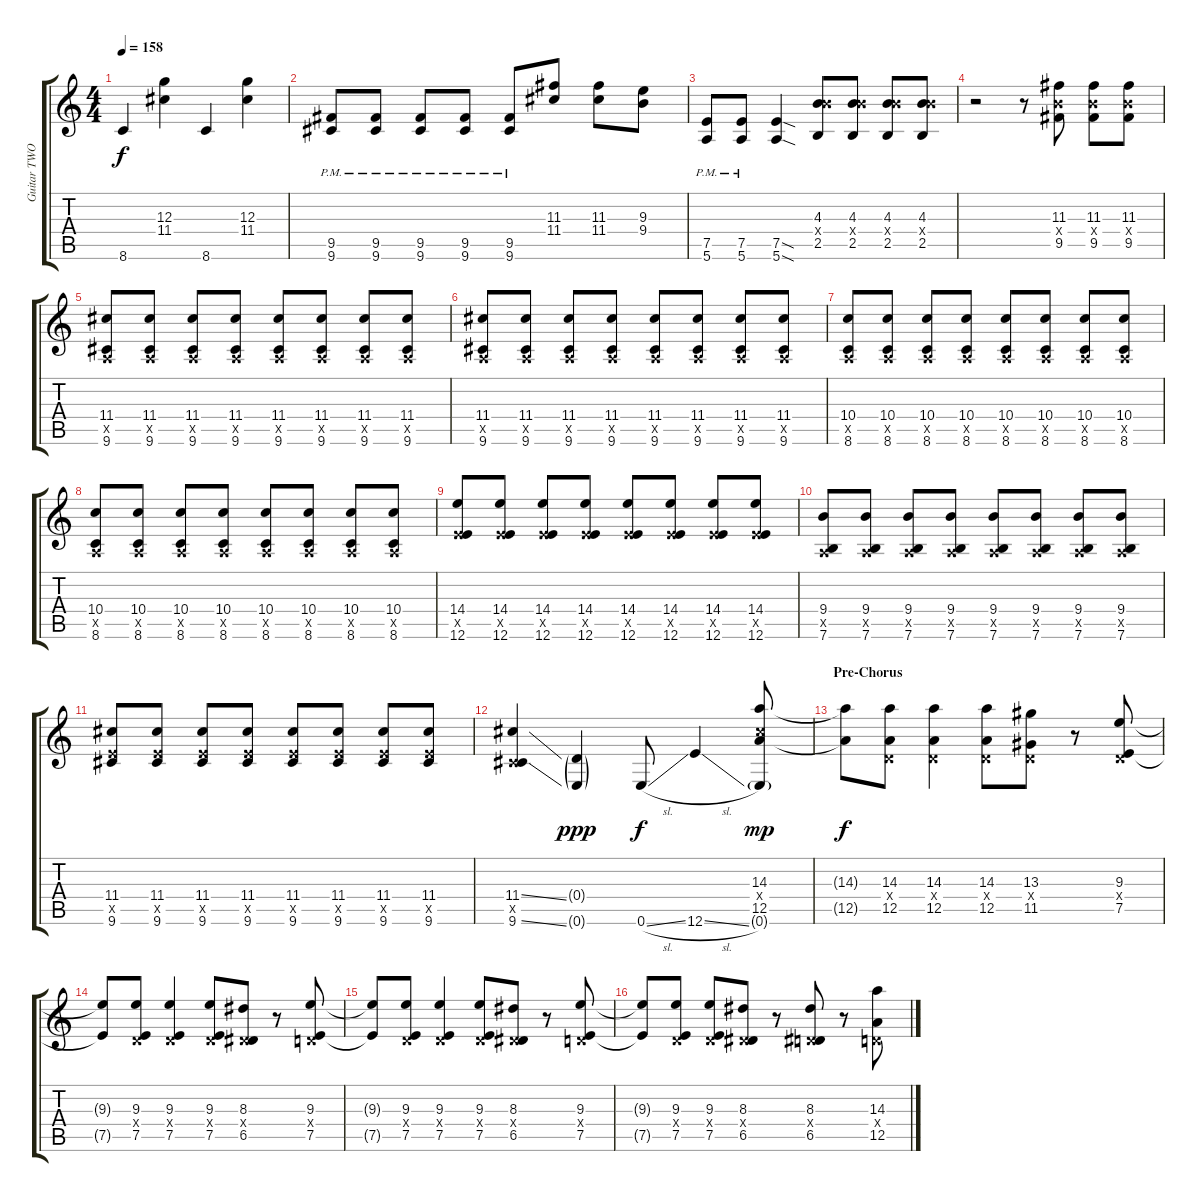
\track ("Guitar TWO" "Guitar TWO") {instrument distortionguitar}
\staff {score tabs}
\tuning (E4 B3 G3 D3 A2 E2) {hide}
\ts (4 4)
\tempo 158
\clef g2
\ks c
8.6.4{dy f} (12.3 11.4).4 8.6.4 (12.3 11.4).4 |
(9.5{pm} 9.6{pm}).8 (9.5{pm} 9.6{pm}).8 (9.5{pm} 9.6{pm}).8 (9.5{pm} 9.6{pm}).8 (9.5{pm} 9.6{pm}).8 (11.3 11.4).8 (11.3 11.4).8 (9.3 9.4).8 |
(7.5{pm} 5.6{pm}).8 (7.5{pm} 5.6{pm}).8 (7.5{sod} 5.6{sod}).4 (4.3 9.4{x} 2.5).8 (4.3 9.4{x} 2.5).8 (4.3 9.4{x} 2.5).8 (4.3 9.4{x} 2.5).8 |
r.2 r.8 (11.3 9.4{x} 9.5).8 (11.3 9.4{x} 9.5).8 (11.3 9.4{x} 9.5).8 |
(11.4 0.5{x} 9.6).8 (11.4 0.5{x} 9.6).8 (11.4 0.5{x} 9.6).8 (11.4 0.5{x} 9.6).8 (11.4 0.5{x} 9.6).8 (11.4 0.5{x} 9.6).8 (11.4 0.5{x} 9.6).8 (11.4 0.5{x} 9.6).8 |
(11.4 0.5{x} 9.6).8 (11.4 0.5{x} 9.6).8 (11.4 0.5{x} 9.6).8 (11.4 0.5{x} 9.6).8 (11.4 0.5{x} 9.6).8 (11.4 0.5{x} 9.6).8 (11.4 0.5{x} 9.6).8 (11.4 0.5{x} 9.6).8 |
(10.4 0.5{x} 8.6).8 (10.4 0.5{x} 8.6).8 (10.4 0.5{x} 8.6).8 (10.4 0.5{x} 8.6).8 (10.4 0.5{x} 8.6).8 (10.4 0.5{x} 8.6).8 (10.4 0.5{x} 8.6).8 (10.4 0.5{x} 8.6).8 |
(10.4 0.5{x} 8.6).8 (10.4 0.5{x} 8.6).8 (10.4 0.5{x} 8.6).8 (10.4 0.5{x} 8.6).8 (10.4 0.5{x} 8.6).8 (10.4 0.5{x} 8.6).8 (10.4 0.5{x} 8.6).8 (10.4 0.5{x} 8.6).8 |
(14.4 7.5{x} 12.6).8 (14.4 7.5{x} 12.6).8 (14.4 7.5{x} 12.6).8 (14.4 7.5{x} 12.6).8 (14.4 7.5{x} 12.6).8 (14.4 7.5{x} 12.6).8 (14.4 7.5{x} 12.6).8 (14.4 7.5{x} 12.6).8 |
(9.4 0.5{x} 7.6).8 (9.4 0.5{x} 7.6).8 (9.4 0.5{x} 7.6).8 (9.4 0.5{x} 7.6).8 (9.4 0.5{x} 7.6).8 (9.4 0.5{x} 7.6).8 (9.4 0.5{x} 7.6).8 (9.4 0.5{x} 7.6).8 |
(11.4 7.5{x} 9.6).8 (11.4 7.5{x} 9.6).8 (11.4 7.5{x} 9.6).8 (11.4 7.5{x} 9.6).8 (11.4 7.5{x} 9.6).8 (11.4 7.5{x} 9.6).8 (11.4 7.5{x} 9.6).8 (11.4 7.5{x} 9.6).8 |
(11.4{ss} 4.5{x} 9.6{ss}).4 (0.4{g} 0.6{g}).4{dy ppp} 0.6{sl}.8{dy f} 12.6{sl}.4 (14.3 11.4{x} 12.5 0.6{g}).8{dy mp} |
\section ("" "Pre-Chorus")
(14.3{t} 12.5{t}).8{dy f} (14.3 0.4{x} 12.5).8 (14.3 0.4{x} 12.5).4 (14.3 0.4{x} 12.5).8 (13.3 0.4{x} 11.5).8 r.8 (9.3 0.4{x} 7.5).8 |
(9.3{t} 7.5{t}).8 (9.3 0.4{x} 7.5).8 (9.3 0.4{x} 7.5).4 (9.3 0.4{x} 7.5).8 (8.3 0.4{x} 6.5).8 r.8 (9.3 0.4{x} 7.5).8 |
(9.3{t} 7.5{t}).8 (9.3 0.4{x} 7.5).8 (9.3 0.4{x} 7.5).4 (9.3 0.4{x} 7.5).8 (8.3 0.4{x} 6.5).8 r.8 (9.3 0.4{x} 7.5).8 |
(9.3{t} 7.5{t}).8 (9.3 0.4{x} 7.5).8 (9.3 0.4{x} 7.5).8 (8.3 0.4{x} 6.5).8 r.8 (8.3 0.4{x} 6.5).8 r.8 (14.3 0.4{x} 12.5).8
